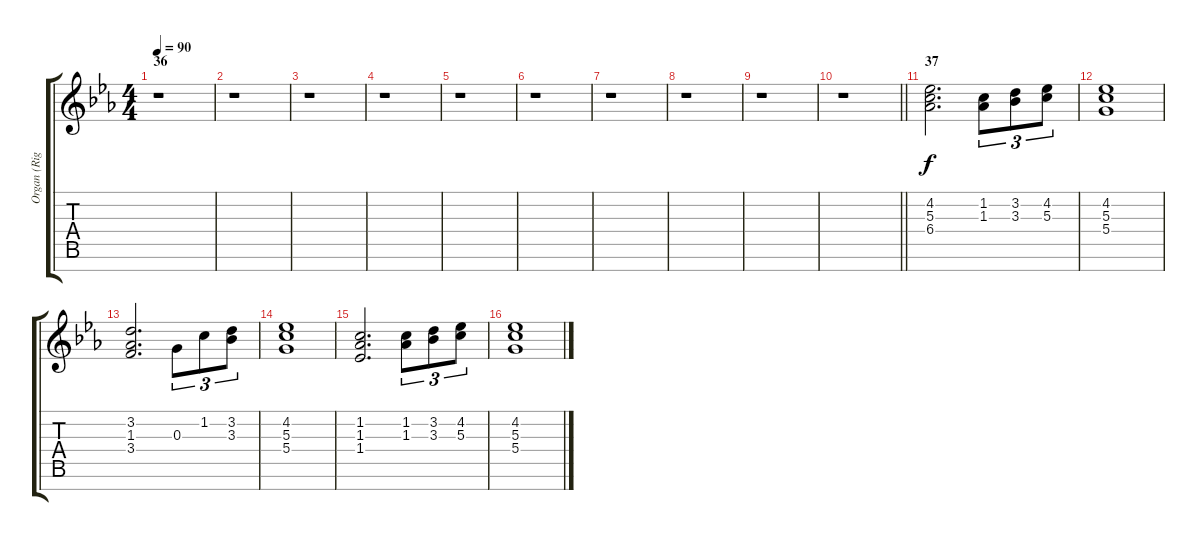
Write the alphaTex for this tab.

\track ("Organ (Right Hand)" "Organ (Rig") {instrument churchorgan}
\staff {score tabs}
\tuning (E5 B4 G4 D4 A3 E3 B2) {hide}
\ts (4 4)
\section ("" "36")
\tempo 90
\clef g2
\ks eb
r.1{dy f} |
r.1 |
r.1 |
r.1 |
r.1 |
r.1 |
r.1 |
r.1 |
r.1 |
\barLineRight lightlight
r.1 |
\section ("" "37")
(4.2 5.3 6.4).2{d} (1.2 1.3).8{tu (3 2)} (3.2 3.3).8{tu (3 2)} (4.2 5.3).8{tu (3 2)} |
(4.2 5.3 5.4).1 |
(3.2 1.3 3.4).2{d} 0.3.8{tu (3 2)} 1.2.8{tu (3 2)} (3.2 3.3).8{tu (3 2)} |
(4.2 5.3 5.4).1 |
(1.2 1.3 1.4).2{d} (1.2 1.3).8{tu (3 2)} (3.2 3.3).8{tu (3 2)} (4.2 5.3).8{tu (3 2)} |
(4.2 5.3 5.4).1
